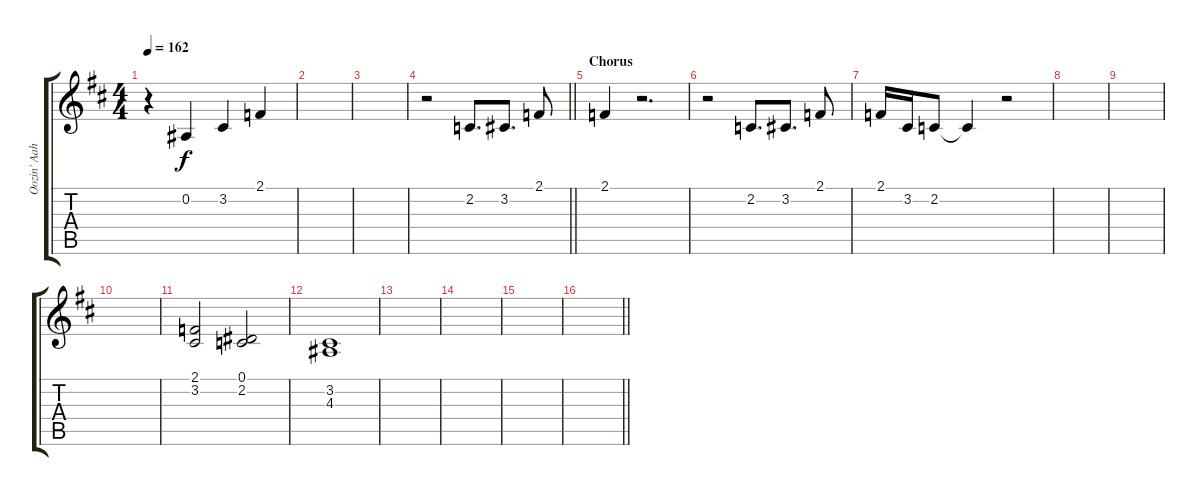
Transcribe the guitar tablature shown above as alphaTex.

\track ("Oozin' Aahs" "Oozin' Aah") {instrument choiraahs}
\staff {score tabs}
\tuning (Eb4 Bb3 Gb3 Db3 Ab2 Eb2) {hide}
\ts (4 4)
\tempo 162
\clef g2
\ks d
r.4{dy f} 0.2.4 3.2.4 2.1.4 |
|
|
\barLineRight lightlight
r.2 2.2.8{d} 3.2.8{d} 2.1.8 |
\section ("" "Chorus")
2.1.4 r.2{d} |
r.2 2.2.8{d} 3.2.8{d} 2.1.8 |
2.1.16 3.2.16 2.2.8 2.2{t}.4 r.2 |
|
|
|
(2.1 3.2).2 (0.1 2.2).2 |
(3.2 4.3).1 |
|
|
|
\barLineRight lightlight
